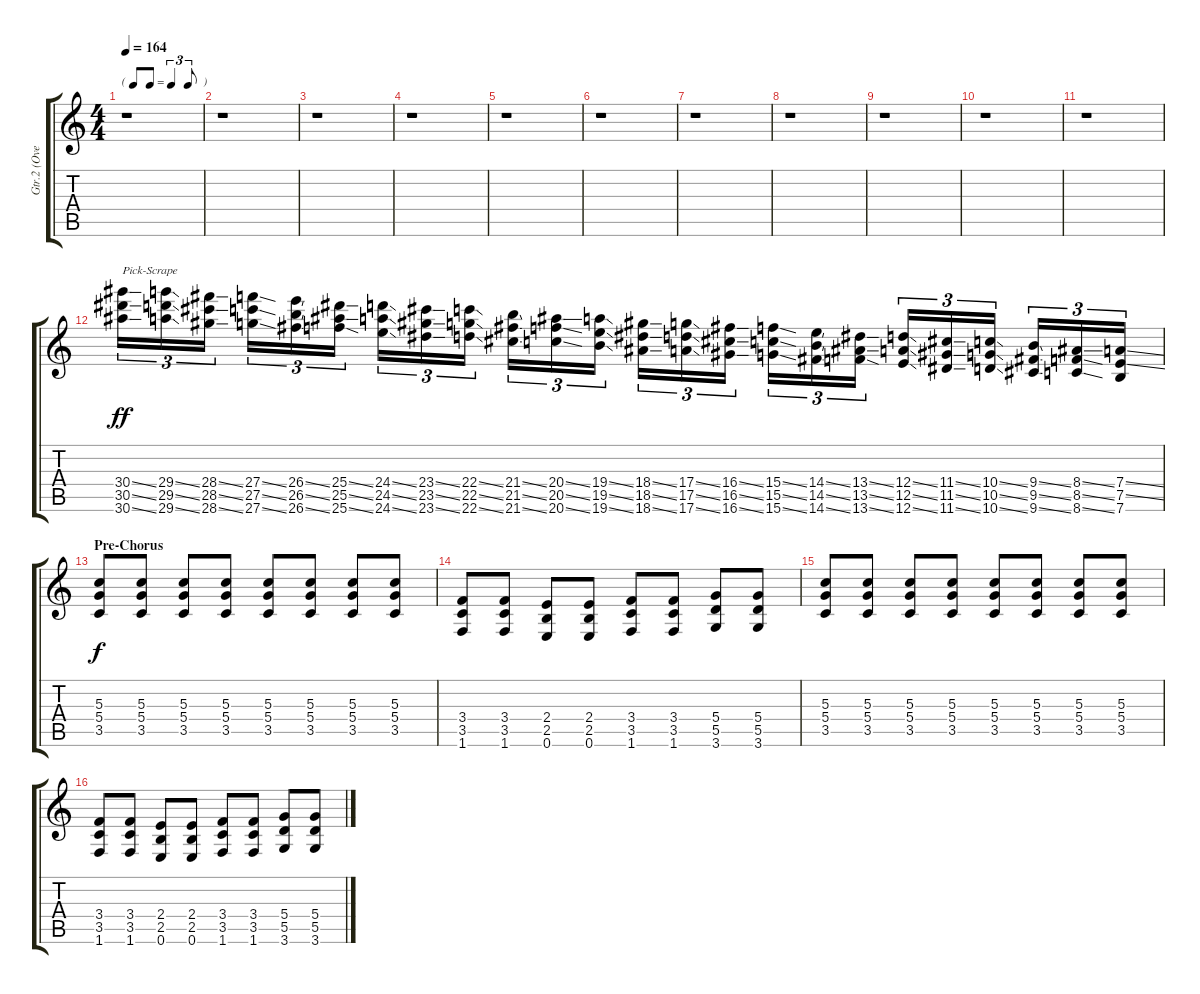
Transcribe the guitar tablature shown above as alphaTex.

\track ("Gtr.2 (Overdriven)" "Gtr.2 (Ove") {instrument overdrivenguitar}
\staff {score tabs}
\tuning (E4 B3 G3 D3 A2 E2) {hide}
\ts (4 4)
\tf triplet8th
\tempo 164
\clef g2
\ks c
r.1{dy ff} |
r.1 |
r.1 |
r.1 |
r.1 |
r.1 |
r.1 |
r.1 |
r.1 |
r.1 |
r.1 |
(30.4{ss} 30.5{ss} 30.6{ss}).16{tu (3 2) txt "Pick-Scrape"} (29.4{ss} 29.5{ss} 29.6{ss}).16{tu (3 2)} (28.4{ss} 28.5{ss} 28.6{ss}).16{tu (3 2)} (27.4{ss} 27.5{ss} 27.6{ss}).16{tu (3 2)} (26.4{ss} 26.5{ss} 26.6{ss}).16{tu (3 2)} (25.4{ss} 25.5{ss} 25.6{ss}).16{tu (3 2)} (24.4{ss} 24.5{ss} 24.6{ss}).16{tu (3 2)} (23.4{ss} 23.5{ss} 23.6{ss}).16{tu (3 2)} (22.4{ss} 22.5{ss} 22.6{ss}).16{tu (3 2)} (21.4{ss} 21.5{ss} 21.6{ss}).16{tu (3 2)} (20.4{ss} 20.5{ss} 20.6{ss}).16{tu (3 2)} (19.4{ss} 19.5{ss} 19.6{ss}).16{tu (3 2)} (18.4{ss} 18.5{ss} 18.6{ss}).16{tu (3 2)} (17.4{ss} 17.5{ss} 17.6{ss}).16{tu (3 2)} (16.4{ss} 16.5{ss} 16.6{ss}).16{tu (3 2)} (15.4{ss} 15.5{ss} 15.6{ss}).16{tu (3 2)} (14.4{ss} 14.5{ss} 14.6{ss}).16{tu (3 2)} (13.4{ss} 13.5{ss} 13.6{ss}).16{tu (3 2)} (12.4{ss} 12.5{ss} 12.6{ss}).16{tu (3 2)} (11.4{ss} 11.5{ss} 11.6{ss}).16{tu (3 2)} (10.4{ss} 10.5{ss} 10.6{ss}).16{tu (3 2)} (9.4{ss} 9.5{ss} 9.6{ss}).16{tu (3 2)} (8.4{ss} 8.5{ss} 8.6{ss}).16{tu (3 2)} (7.4{ss} 7.5{ss} 7.6).16{tu (3 2)} |
\section ("" "Pre-Chorus")
(5.3 5.4 3.5).8{dy f} (5.3 5.4 3.5).8 (5.3 5.4 3.5).8 (5.3 5.4 3.5).8 (5.3 5.4 3.5).8 (5.3 5.4 3.5).8 (5.3 5.4 3.5).8 (5.3 5.4 3.5).8 |
(3.4 3.5 1.6).8 (3.4 3.5 1.6).8 (2.4 2.5 0.6).8 (2.4 2.5 0.6).8 (3.4 3.5 1.6).8 (3.4 3.5 1.6).8 (5.4 5.5 3.6).8 (5.4 5.5 3.6).8 |
(5.3 5.4 3.5).8 (5.3 5.4 3.5).8 (5.3 5.4 3.5).8 (5.3 5.4 3.5).8 (5.3 5.4 3.5).8 (5.3 5.4 3.5).8 (5.3 5.4 3.5).8 (5.3 5.4 3.5).8 |
(3.4 3.5 1.6).8 (3.4 3.5 1.6).8 (2.4 2.5 0.6).8 (2.4 2.5 0.6).8 (3.4 3.5 1.6).8 (3.4 3.5 1.6).8 (5.4 5.5 3.6).8 (5.4 5.5 3.6).8
